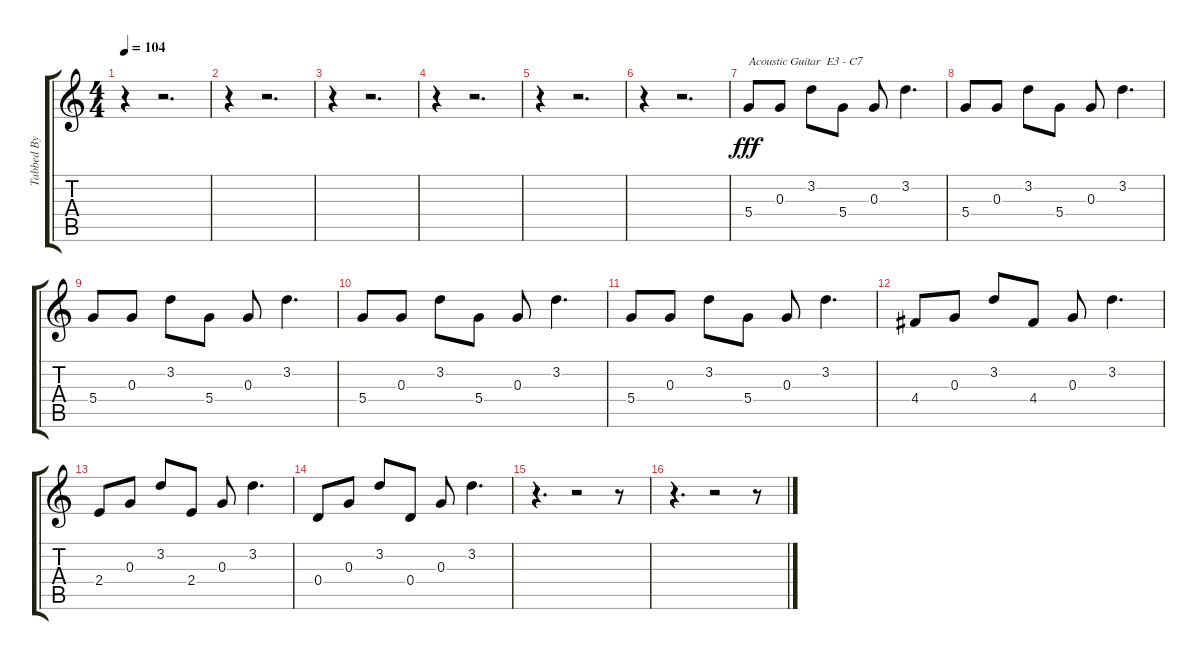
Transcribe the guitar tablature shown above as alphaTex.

\track ("Tabbed By aMERICANiDIOT" "Tabbed By ") {instrument electricguitarclean}
\staff {score tabs}
\tuning (E4 B3 G3 D3 A2 E2) {hide}
\ts (4 4)
\tempo 104
\clef g2
\ks c
r.4{dy fff} r.2{d} |
r.4 r.2{d} |
r.4 r.2{d} |
r.4 r.2{d} |
r.4 r.2{d} |
r.4 r.2{d} |
5.4.8{txt "Acoustic Guitar  E3 - C7"} 0.3.8 3.2.8 5.4.8 0.3.8 3.2.4{d} |
5.4.8 0.3.8 3.2.8 5.4.8 0.3.8 3.2.4{d} |
5.4.8 0.3.8 3.2.8 5.4.8 0.3.8 3.2.4{d} |
5.4.8 0.3.8 3.2.8 5.4.8 0.3.8 3.2.4{d} |
5.4.8 0.3.8 3.2.8 5.4.8 0.3.8 3.2.4{d} |
4.4.8 0.3.8 3.2.8 4.4.8 0.3.8 3.2.4{d} |
2.4.8 0.3.8 3.2.8 2.4.8 0.3.8 3.2.4{d} |
0.4.8 0.3.8 3.2.8 0.4.8 0.3.8 3.2.4{d} |
r.4{d} r.2 r.8 |
r.4{d} r.2 r.8
